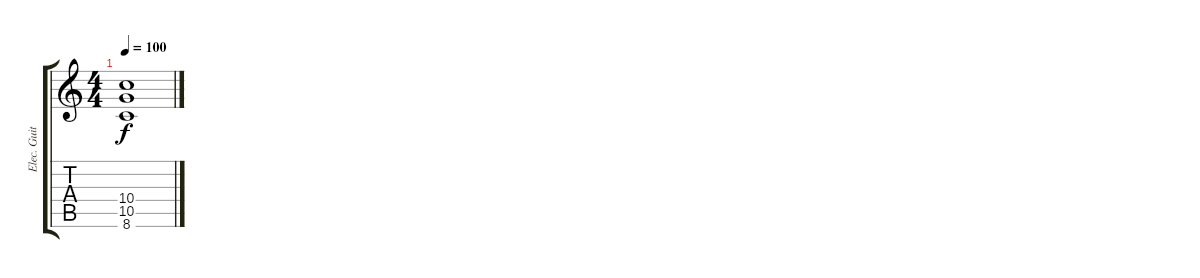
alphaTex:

\track ("Elec. Guitar (2) - ESTRADA" "Elec. Guit") {instrument electricguitarjazz}
\staff {score tabs}
\tuning (E4 B3 G3 D3 A2 E2) {hide}
\ts (4 4)
\tempo 100
\clef g2
\ks c
(10.4 10.5 8.6).1{dy f}
